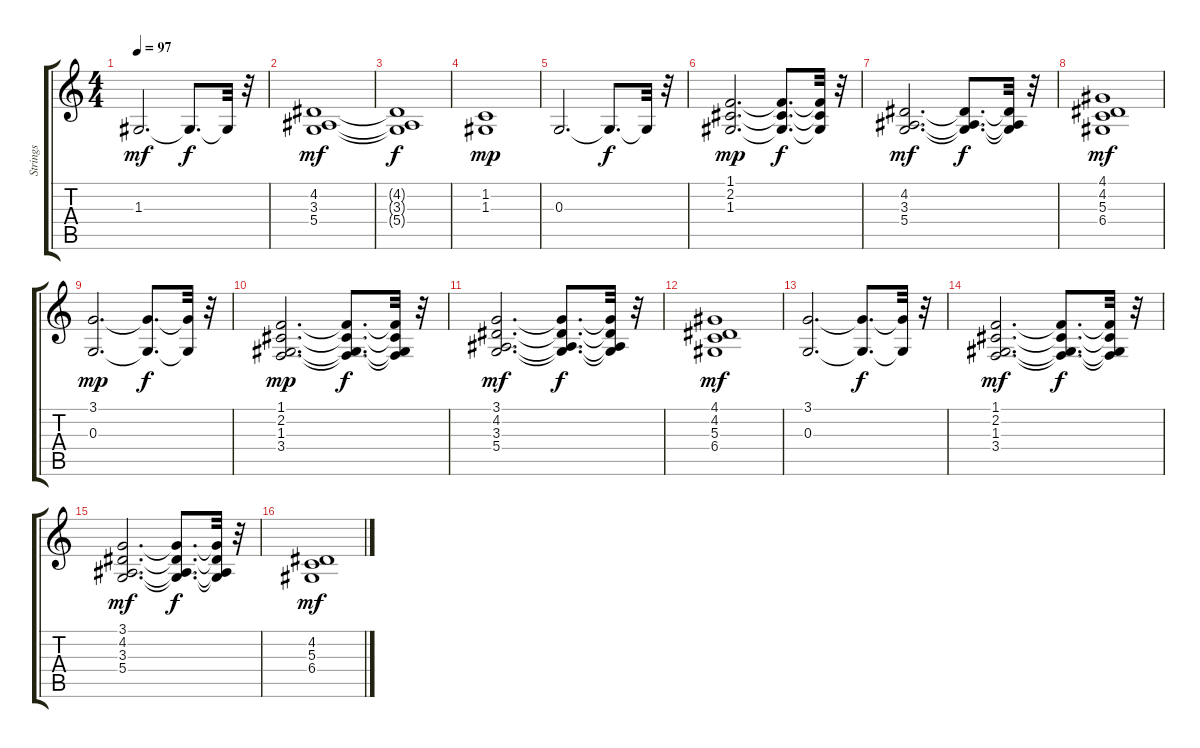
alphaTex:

\track ("Strings" "Strings") {instrument stringensemble2}
\staff {score tabs}
\tuning (E4 B3 G3 D3 A2 E2) {hide}
\ts (4 4)
\tempo 97
\clef g2
\ks c
1.3.2{d dy mf} 1.3{t}.8{d dy f} 1.3{t}.32 r.32 |
(4.2 3.3 5.4).1{dy mf} |
(4.2{t} 3.3{t} 5.4{t}).1{dy f} |
(1.2 1.3).1{dy mp} |
0.3.2{d} 0.3{t}.8{d dy f} 0.3{t}.32 r.32 |
(1.1 2.2 1.3).2{d dy mp} (1.1{t} 2.2{t} 1.3{t}).8{d dy f} (1.1{t} 2.2{t} 1.3{t}).32 r.32 |
(4.2 3.3 5.4).2{d dy mf} (4.2{t} 3.3{t} 5.4{t}).8{d dy f} (4.2{t} 3.3{t} 5.4{t}).32 r.32 |
(4.1 4.2 5.3 6.4).1{dy mf} |
(3.1 0.3).2{d dy mp} (3.1{t} 0.3{t}).8{d dy f} (3.1{t} 0.3{t}).32 r.32 |
(1.1 2.2 1.3 3.4).2{d dy mp} (1.1{t} 2.2{t} 1.3{t} 3.4{t}).8{d dy f} (1.1{t} 2.2{t} 1.3{t} 3.4{t}).32 r.32 |
(3.1 4.2 3.3 5.4).2{d dy mf} (3.1{t} 4.2{t} 3.3{t} 5.4{t}).8{d dy f} (3.1{t} 4.2{t} 3.3{t} 5.4{t}).32 r.32 |
(4.1 4.2 5.3 6.4).1{dy mf} |
(3.1 0.3).2{d} (3.1{t} 0.3{t}).8{d dy f} (3.1{t} 0.3{t}).32 r.32 |
(1.1 2.2 1.3 3.4).2{d dy mf} (1.1{t} 2.2{t} 1.3{t} 3.4{t}).8{d dy f} (1.1{t} 2.2{t} 1.3{t} 3.4{t}).32 r.32 |
(3.1 4.2 3.3 5.4).2{d dy mf} (3.1{t} 4.2{t} 3.3{t} 5.4{t}).8{d dy f} (3.1{t} 4.2{t} 3.3{t} 5.4{t}).32 r.32 |
(4.2 5.3 6.4).1{dy mf}
